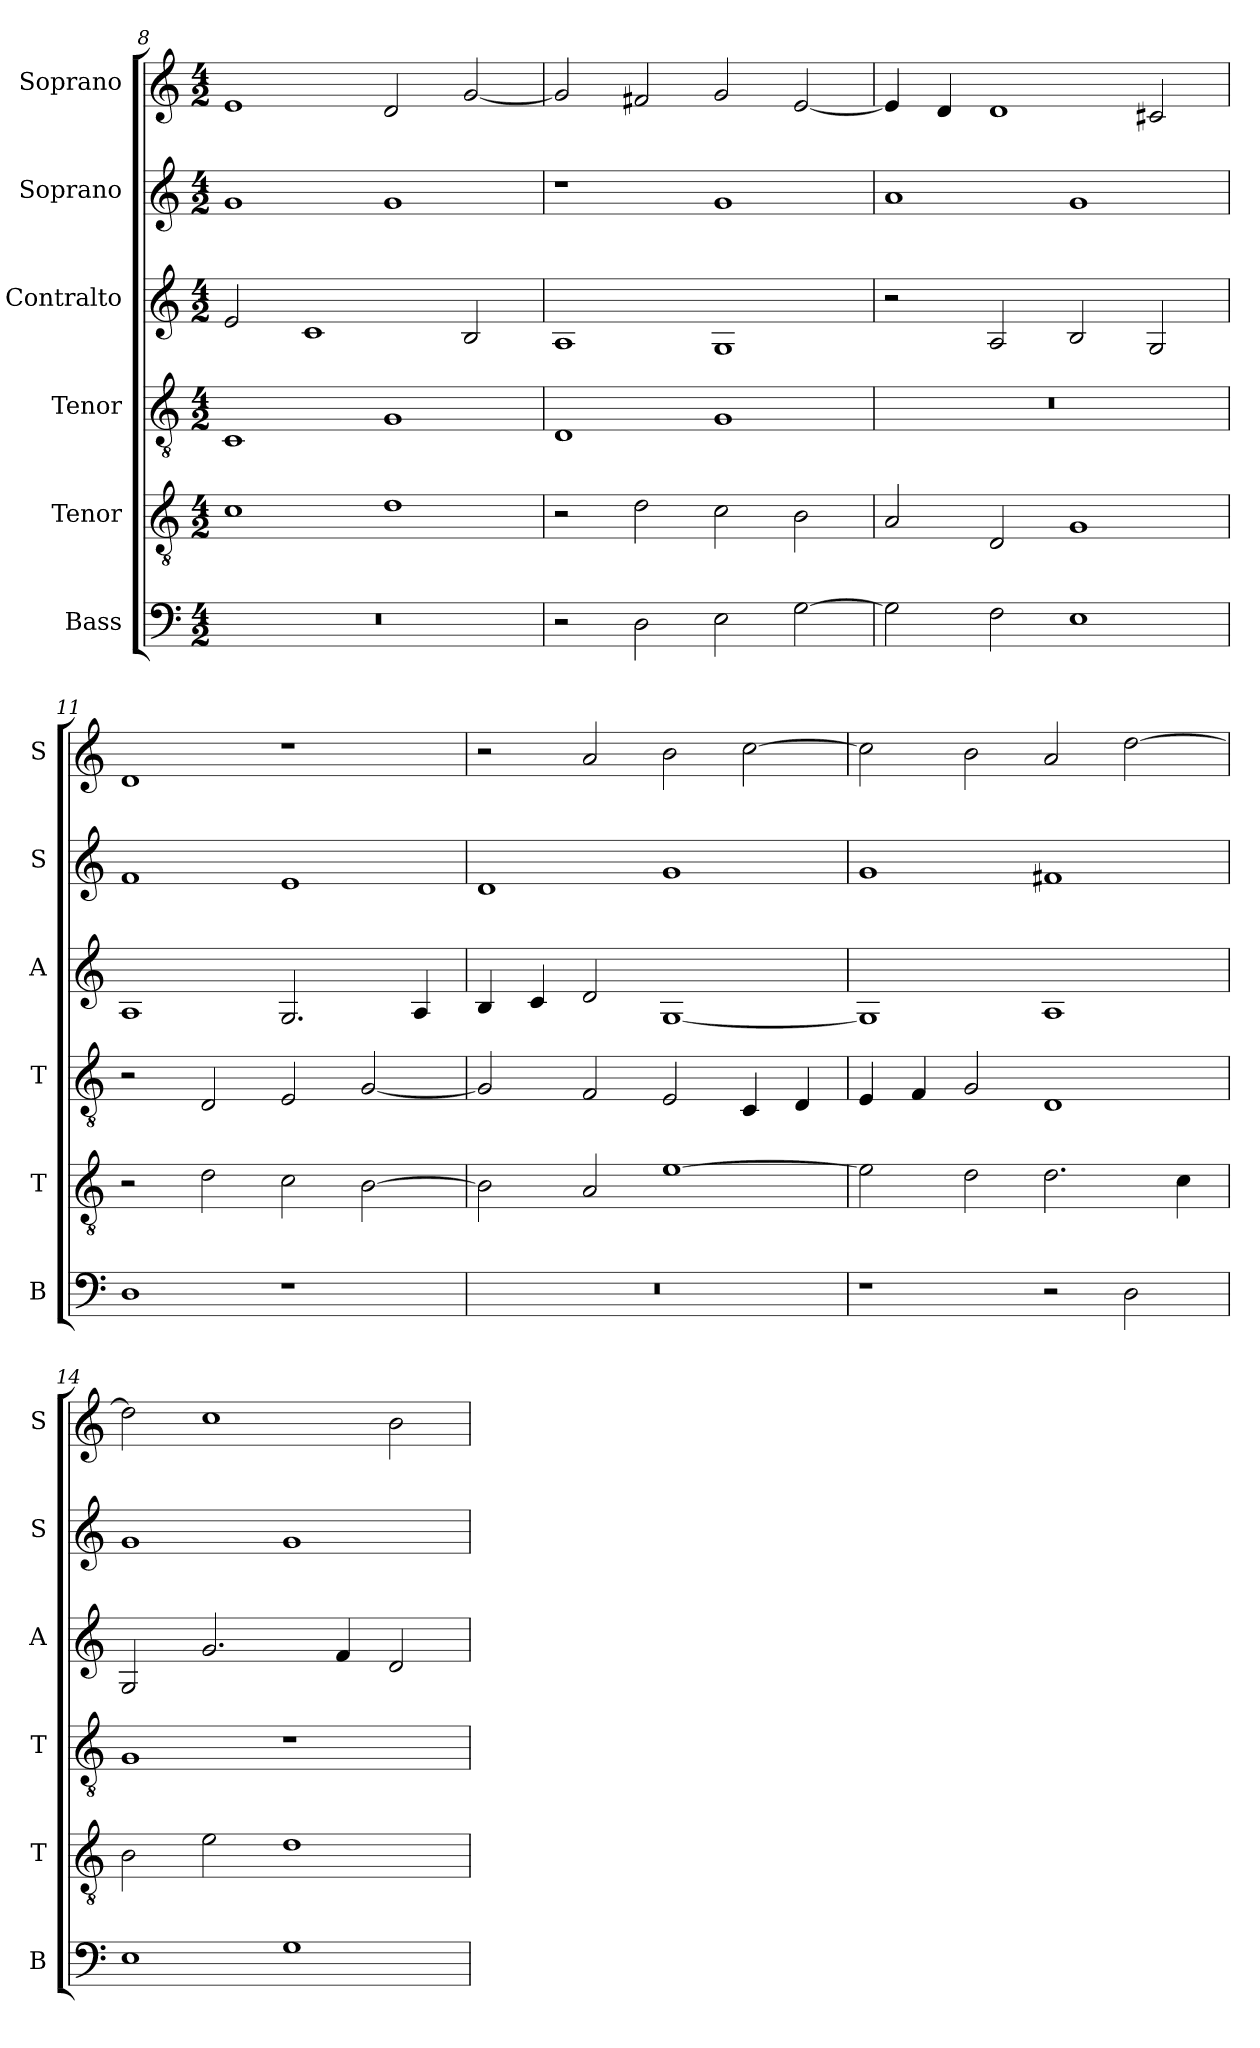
**kern	**kern	**kern	**kern	**kern	**kern
*part6	*part5	*part4	*part3	*part2	*part1
*staff6	*staff5	*staff4	*staff3	*staff2	*staff1
*I"Bass	*I"Tenor	*I"Tenor	*I"Contralto	*I"Soprano	*I"Soprano
*I'B	*I'T	*I'T	*I'A	*I'S	*I'S
*clefF4	*clefGv2	*clefGv2	*clefG2	*clefG2	*clefG2
*k[]	*k[]	*k[]	*k[]	*k[]	*k[]
*G:mix	*G:mix	*G:mix	*G:mix	*G:mix	*G:mix
*M4/2	*M4/2	*M4/2	*M4/2	*M4/2	*M4/2
=8	=8	=8	=8	=8	=8
0r	1c	1C	2e	1g	1e
.	.	.	1c	.	.
.	1d	1G	.	1g	2d
.	.	.	2B	.	[2g
=9	=9	=9	=9	=9	=9
2r	2r	1D	1A	1r	2g]
2D	2d	.	.	.	2f#X
2E	2c	1G	1G	1g	2g
[2G	2B	.	.	.	[2e
=10	=10	=10	=10	=10	=10
2G]	2A	0r	2r	1a	4e]
.	.	.	.	.	4d
2F	2D	.	2A	.	1d
1E	1G	.	2B	1g	.
.	.	.	2G	.	2c#X
=11	=11	=11	=11	=11	=11
1D	2r	2r	1A	1f	1d
.	2d	2D	.	.	.
1r	2c	2E	2.G	1e	1r
.	[2B	[2G	.	.	.
.	.	.	4A	.	.
=12	=12	=12	=12	=12	=12
0r	2B]	2G]	4B	1d	2r
.	.	.	4c	.	.
.	2A	2F	2d	.	2a
.	[1e	2E	[1G	1g	2b
.	.	4C	.	.	[2cc
.	.	4D	.	.	.
=13	=13	=13	=13	=13	=13
1r	2e]	4E	1G]	1g	2cc]
.	.	4F	.	.	.
.	2d	2G	.	.	2b
2r	2.d	1D	1A	1f#X	2a
2D	.	.	.	.	[2dd
.	4c	.	.	.	.
=14	=14	=14	=14	=14	=14
1E	2B	1G	2G	1g	2dd]
.	2e	.	2.g	.	1cc
1G	1d	1r	.	1g	.
.	.	.	4f	.	.
.	.	.	2d	.	2b
=	=	=	=	=	=
*-	*-	*-	*-	*-	*-
